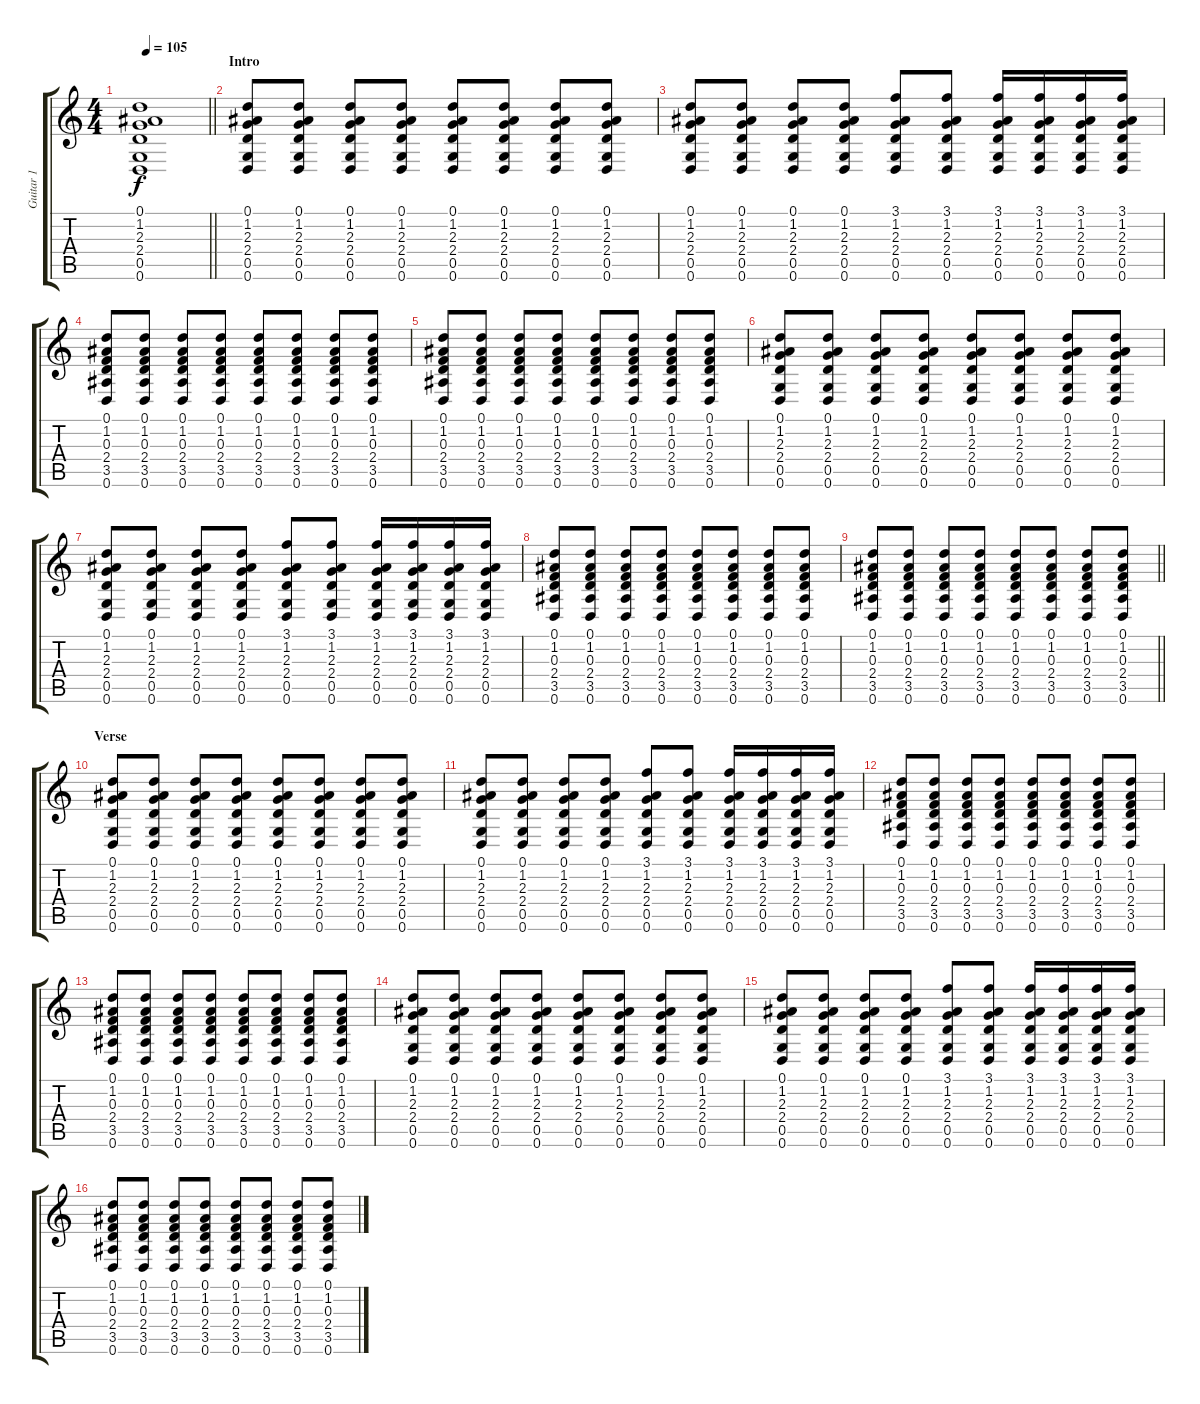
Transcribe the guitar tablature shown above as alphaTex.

\track ("Guitar 1" "Guitar 1") {instrument acousticguitarsteel}
\staff {score tabs}
\tuning (D4 A3 F3 C3 G2 D2) {hide}
\ts (4 4)
\tempo 105
\clef g2
\barLineRight lightlight
\ks c
(0.1 1.2 2.3 2.4 0.5 0.6).1{dy f volume 9 instrument acousticguitarsteel} |
\section ("" "Intro")
(0.1 1.2 2.3 2.4 0.5 0.6).8 (0.1 1.2 2.3 2.4 0.5 0.6).8 (0.1 1.2 2.3 2.4 0.5 0.6).8 (0.1 1.2 2.3 2.4 0.5 0.6).8 (0.1 1.2 2.3 2.4 0.5 0.6).8 (0.1 1.2 2.3 2.4 0.5 0.6).8 (0.1 1.2 2.3 2.4 0.5 0.6).8 (0.1 1.2 2.3 2.4 0.5 0.6).8 |
(0.1 1.2 2.3 2.4 0.5 0.6).8 (0.1 1.2 2.3 2.4 0.5 0.6).8 (0.1 1.2 2.3 2.4 0.5 0.6).8 (0.1 1.2 2.3 2.4 0.5 0.6).8 (3.1 1.2 2.3 2.4 0.5 0.6).8 (3.1 1.2 2.3 2.4 0.5 0.6).8 (3.1 1.2 2.3 2.4 0.5 0.6).16 (3.1 1.2 2.3 2.4 0.5 0.6).16 (3.1 1.2 2.3 2.4 0.5 0.6).16 (3.1 1.2 2.3 2.4 0.5 0.6).16 |
(0.1 1.2 0.3 2.4 3.5 0.6).8 (0.1 1.2 0.3 2.4 3.5 0.6).8 (0.1 1.2 0.3 2.4 3.5 0.6).8 (0.1 1.2 0.3 2.4 3.5 0.6).8 (0.1 1.2 0.3 2.4 3.5 0.6).8 (0.1 1.2 0.3 2.4 3.5 0.6).8 (0.1 1.2 0.3 2.4 3.5 0.6).8 (0.1 1.2 0.3 2.4 3.5 0.6).8 |
(0.1 1.2 0.3 2.4 3.5 0.6).8 (0.1 1.2 0.3 2.4 3.5 0.6).8 (0.1 1.2 0.3 2.4 3.5 0.6).8 (0.1 1.2 0.3 2.4 3.5 0.6).8 (0.1 1.2 0.3 2.4 3.5 0.6).8 (0.1 1.2 0.3 2.4 3.5 0.6).8 (0.1 1.2 0.3 2.4 3.5 0.6).8 (0.1 1.2 0.3 2.4 3.5 0.6).8 |
(0.1 1.2 2.3 2.4 0.5 0.6).8 (0.1 1.2 2.3 2.4 0.5 0.6).8 (0.1 1.2 2.3 2.4 0.5 0.6).8 (0.1 1.2 2.3 2.4 0.5 0.6).8 (0.1 1.2 2.3 2.4 0.5 0.6).8 (0.1 1.2 2.3 2.4 0.5 0.6).8 (0.1 1.2 2.3 2.4 0.5 0.6).8 (0.1 1.2 2.3 2.4 0.5 0.6).8 |
(0.1 1.2 2.3 2.4 0.5 0.6).8 (0.1 1.2 2.3 2.4 0.5 0.6).8 (0.1 1.2 2.3 2.4 0.5 0.6).8 (0.1 1.2 2.3 2.4 0.5 0.6).8 (3.1 1.2 2.3 2.4 0.5 0.6).8 (3.1 1.2 2.3 2.4 0.5 0.6).8 (3.1 1.2 2.3 2.4 0.5 0.6).16 (3.1 1.2 2.3 2.4 0.5 0.6).16 (3.1 1.2 2.3 2.4 0.5 0.6).16 (3.1 1.2 2.3 2.4 0.5 0.6).16 |
(0.1 1.2 0.3 2.4 3.5 0.6).8 (0.1 1.2 0.3 2.4 3.5 0.6).8 (0.1 1.2 0.3 2.4 3.5 0.6).8 (0.1 1.2 0.3 2.4 3.5 0.6).8 (0.1 1.2 0.3 2.4 3.5 0.6).8 (0.1 1.2 0.3 2.4 3.5 0.6).8 (0.1 1.2 0.3 2.4 3.5 0.6).8 (0.1 1.2 0.3 2.4 3.5 0.6).8 |
\barLineRight lightlight
(0.1 1.2 0.3 2.4 3.5 0.6).8 (0.1 1.2 0.3 2.4 3.5 0.6).8 (0.1 1.2 0.3 2.4 3.5 0.6).8 (0.1 1.2 0.3 2.4 3.5 0.6).8 (0.1 1.2 0.3 2.4 3.5 0.6).8 (0.1 1.2 0.3 2.4 3.5 0.6).8 (0.1 1.2 0.3 2.4 3.5 0.6).8 (0.1 1.2 0.3 2.4 3.5 0.6).8 |
\section ("" "Verse ")
(0.1 1.2 2.3 2.4 0.5 0.6).8 (0.1 1.2 2.3 2.4 0.5 0.6).8 (0.1 1.2 2.3 2.4 0.5 0.6).8 (0.1 1.2 2.3 2.4 0.5 0.6).8 (0.1 1.2 2.3 2.4 0.5 0.6).8 (0.1 1.2 2.3 2.4 0.5 0.6).8 (0.1 1.2 2.3 2.4 0.5 0.6).8 (0.1 1.2 2.3 2.4 0.5 0.6).8 |
(0.1 1.2 2.3 2.4 0.5 0.6).8 (0.1 1.2 2.3 2.4 0.5 0.6).8 (0.1 1.2 2.3 2.4 0.5 0.6).8 (0.1 1.2 2.3 2.4 0.5 0.6).8 (3.1 1.2 2.3 2.4 0.5 0.6).8 (3.1 1.2 2.3 2.4 0.5 0.6).8 (3.1 1.2 2.3 2.4 0.5 0.6).16 (3.1 1.2 2.3 2.4 0.5 0.6).16 (3.1 1.2 2.3 2.4 0.5 0.6).16 (3.1 1.2 2.3 2.4 0.5 0.6).16 |
(0.1 1.2 0.3 2.4 3.5 0.6).8 (0.1 1.2 0.3 2.4 3.5 0.6).8 (0.1 1.2 0.3 2.4 3.5 0.6).8 (0.1 1.2 0.3 2.4 3.5 0.6).8 (0.1 1.2 0.3 2.4 3.5 0.6).8 (0.1 1.2 0.3 2.4 3.5 0.6).8 (0.1 1.2 0.3 2.4 3.5 0.6).8 (0.1 1.2 0.3 2.4 3.5 0.6).8 |
(0.1 1.2 0.3 2.4 3.5 0.6).8 (0.1 1.2 0.3 2.4 3.5 0.6).8 (0.1 1.2 0.3 2.4 3.5 0.6).8 (0.1 1.2 0.3 2.4 3.5 0.6).8 (0.1 1.2 0.3 2.4 3.5 0.6).8 (0.1 1.2 0.3 2.4 3.5 0.6).8 (0.1 1.2 0.3 2.4 3.5 0.6).8 (0.1 1.2 0.3 2.4 3.5 0.6).8 |
(0.1 1.2 2.3 2.4 0.5 0.6).8 (0.1 1.2 2.3 2.4 0.5 0.6).8 (0.1 1.2 2.3 2.4 0.5 0.6).8 (0.1 1.2 2.3 2.4 0.5 0.6).8 (0.1 1.2 2.3 2.4 0.5 0.6).8 (0.1 1.2 2.3 2.4 0.5 0.6).8 (0.1 1.2 2.3 2.4 0.5 0.6).8 (0.1 1.2 2.3 2.4 0.5 0.6).8 |
(0.1 1.2 2.3 2.4 0.5 0.6).8 (0.1 1.2 2.3 2.4 0.5 0.6).8 (0.1 1.2 2.3 2.4 0.5 0.6).8 (0.1 1.2 2.3 2.4 0.5 0.6).8 (3.1 1.2 2.3 2.4 0.5 0.6).8 (3.1 1.2 2.3 2.4 0.5 0.6).8 (3.1 1.2 2.3 2.4 0.5 0.6).16 (3.1 1.2 2.3 2.4 0.5 0.6).16 (3.1 1.2 2.3 2.4 0.5 0.6).16 (3.1 1.2 2.3 2.4 0.5 0.6).16 |
(0.1 1.2 0.3 2.4 3.5 0.6).8 (0.1 1.2 0.3 2.4 3.5 0.6).8 (0.1 1.2 0.3 2.4 3.5 0.6).8 (0.1 1.2 0.3 2.4 3.5 0.6).8 (0.1 1.2 0.3 2.4 3.5 0.6).8 (0.1 1.2 0.3 2.4 3.5 0.6).8 (0.1 1.2 0.3 2.4 3.5 0.6).8 (0.1 1.2 0.3 2.4 3.5 0.6).8
